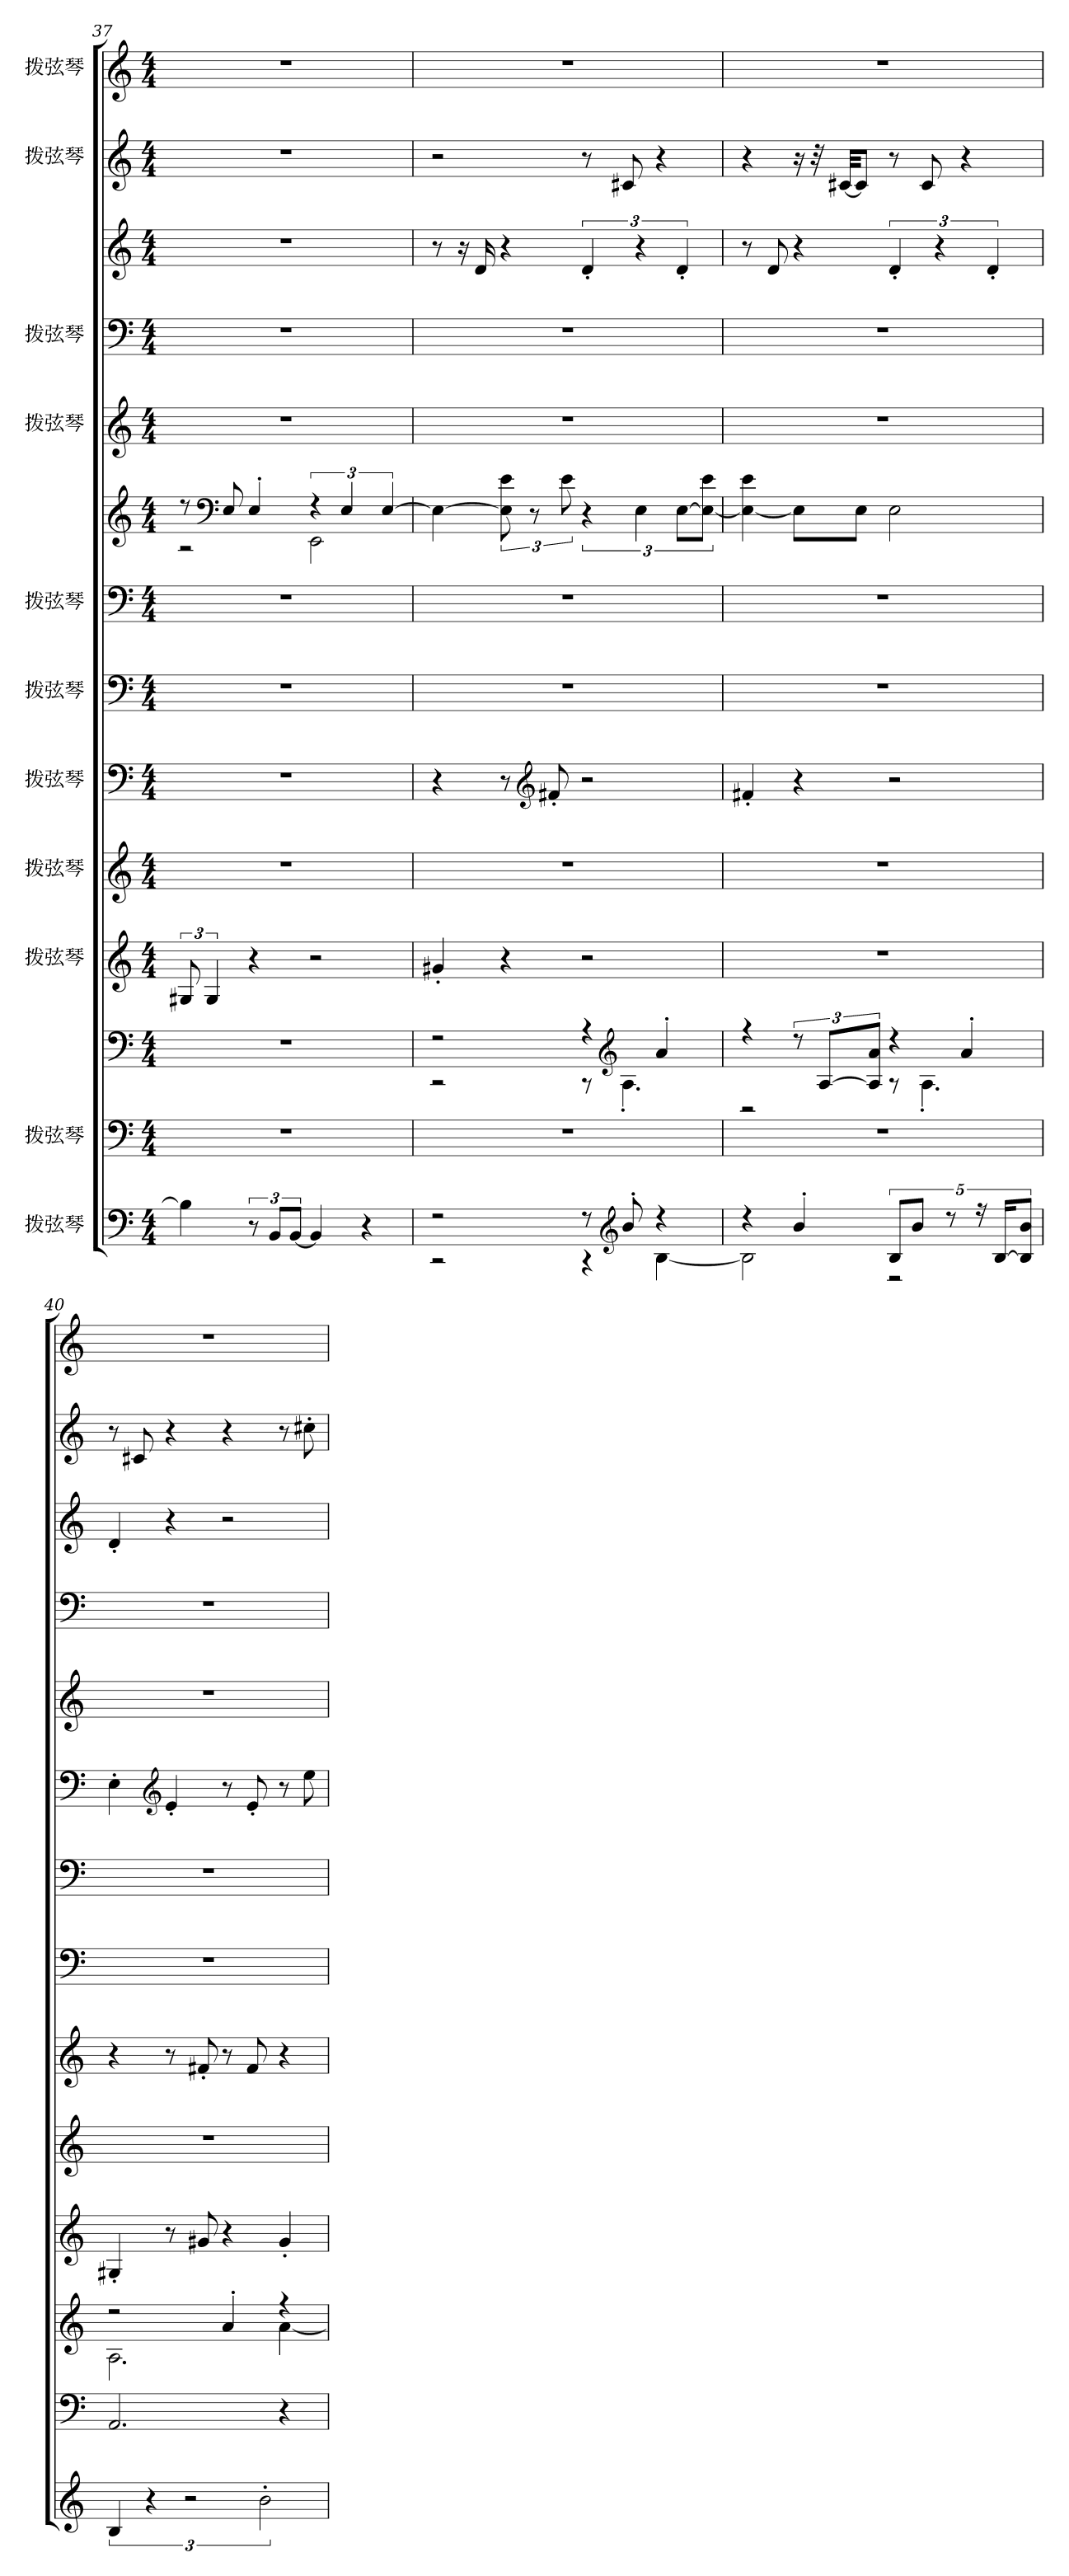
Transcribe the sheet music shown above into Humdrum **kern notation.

**kern	**kern	**kern	**kern	**kern	**kern	**kern	**kern	**kern	**kern	**kern	**kern	**kern	**kern
*part11	*part10	*part10	*part9	*part8	*part7	*part6	*part5	*part5	*part4	*part3	*part3	*part2	*part1
*staff14	*staff13	*staff12	*staff11	*staff10	*staff9	*staff8	*staff7	*staff6	*staff5	*staff4	*staff3	*staff2	*staff1
*I"拨弦琴	*I"拨弦琴	*	*I"拨弦琴	*I"拨弦琴	*I"拨弦琴	*I"拨弦琴	*I"拨弦琴	*	*I"拨弦琴	*I"拨弦琴	*	*I"拨弦琴	*I"拨弦琴
*clefF4	*clefF4	*clefF4	*clefG2	*clefG2	*clefF4	*clefF4	*clefF4	*clefG2	*clefG2	*clefF4	*clefG2	*clefG2	*clefG2
*k[]	*k[]	*k[]	*k[]	*k[]	*k[]	*k[]	*k[]	*k[]	*k[]	*k[]	*k[]	*k[]	*k[]
*M4/4	*M4/4	*M4/4	*M4/4	*M4/4	*M4/4	*M4/4	*M4/4	*M4/4	*M4/4	*M4/4	*M4/4	*M4/4	*M4/4
=37	=37	=37	=37	=37	=37	=37	=37	=37	=37	=37	=37	=37	=37
*	*	*	*	*	*	*	*	*^	*	*	*	*	*
4B\]	1r	1r	12G#X/	1r	1r	1r	1r	8r	2r	1r	1r	1r	1r	1r
.	.	.	6G#/	.	.	.	.	.	.	.	.	.	.	.
*	*	*	*	*	*	*	*	*clefF4	*	*	*	*	*	*
.	.	.	.	.	.	.	.	8E/	.	.	.	.	.	.
12r	.	.	4r	.	.	.	.	4E'/	.	.	.	.	.	.
12BB/L	.	.	.	.	.	.	.	.	.	.	.	.	.	.
[12BB/J	.	.	.	.	.	.	.	.	.	.	.	.	.	.
4BB/]	.	.	2r	.	.	.	.	6r	2EE\	.	.	.	.	.
.	.	.	.	.	.	.	.	6E/	.	.	.	.	.	.
4r	.	.	.	.	.	.	.	.	.	.	.	.	.	.
.	.	.	.	.	.	.	.	[6E/	.	.	.	.	.	.
*	*	*	*	*	*	*	*	*v	*v	*	*	*	*	*
!!LO:PB:g=z
=38	=38	=38	=38	=38	=38	=38	=38	=38	=38	=38	=38	=38	=38
*^	*	*^	*	*	*	*	*	*	*	*	*	*	*
2r	2r	1r	2r	2r	4g#X'/	1r	4r	1r	1r	4E\_	1r	1r	8r	2r	1r
.	.	.	.	.	.	.	.	.	.	.	.	.	16r	.	.
.	.	.	.	.	.	.	.	.	.	.	.	.	16d/	.	.
.	.	.	.	.	4r	.	8r	.	.	12E\] 12e\	.	.	4r	.	.
.	.	.	.	.	.	.	.	.	.	12r	.	.	.	.	.
*	*	*	*	*	*	*	*clefG2	*	*	*	*	*	*	*	*
.	.	.	.	.	.	.	8f#X'/	.	.	.	.	.	.	.	.
.	.	.	.	.	.	.	.	.	.	12e\	.	.	.	.	.
8r	4r	.	4r	8r	2r	.	2r	.	.	6r	.	.	6d'/	8r	.
*clefG2	*	*	*clefG2	*	*	*	*	*	*	*	*	*	*	*	*
8b'/	.	.	.	4.A'\	.	.	.	.	.	.	.	.	.	8c#X/	.
.	.	.	.	.	.	.	.	.	.	6E\	.	.	6r	.	.
4r	[4B\	.	4a'/	.	.	.	.	.	.	.	.	.	.	4r	.
.	.	.	.	.	.	.	.	.	.	[12E\L	.	.	6d'/	.	.
.	.	.	.	.	.	.	.	.	.	12E\_ 12e\J	.	.	.	.	.
=39	=39	=39	=39	=39	=39	=39	=39	=39	=39	=39	=39	=39	=39	=39	=39
4r	2B\]	1r	4r	2r	1r	1r	4f#X'/	1r	1r	4E\_ 4e\	1r	1r	8r	4r	1r
.	.	.	.	.	.	.	.	.	.	.	.	.	8d/	.	.
4b'/	.	.	12r	.	.	.	4r	.	.	8E\L]	.	.	4r	16r	.
.	.	.	.	.	.	.	.	.	.	.	.	.	.	32r	.
.	.	.	[12A/L	.	.	.	.	.	.	.	.	.	.	.	.
.	.	.	.	.	.	.	.	.	.	.	.	.	.	[32c#X/KKL	.
.	.	.	.	.	.	.	.	.	.	8E\J	.	.	.	8c#/J]	.
.	.	.	12A/] 12a/J	.	.	.	.	.	.	.	.	.	.	.	.
10B/L	2r	.	4r	8r	.	.	2r	.	.	2E\	.	.	6d'/	8r	.
10b/J	.	.	.	.	.	.	.	.	.	.	.	.	.	.	.
.	.	.	.	4.A'\	.	.	.	.	.	.	.	.	.	8c#/	.
.	.	.	.	.	.	.	.	.	.	.	.	.	6r	.	.
10r	.	.	.	.	.	.	.	.	.	.	.	.	.	.	.
.	.	.	4a'/	.	.	.	.	.	.	.	.	.	.	4r	.
20r	.	.	.	.	.	.	.	.	.	.	.	.	.	.	.
.	.	.	.	.	.	.	.	.	.	.	.	.	6d'/	.	.
[20B/KL	.	.	.	.	.	.	.	.	.	.	.	.	.	.	.
10B/] 10b/J	.	.	.	.	.	.	.	.	.	.	.	.	.	.	.
*v	*v	*	*	*	*	*	*	*	*	*	*	*	*	*	*
!!LO:PB:g=z
=40	=40	=40	=40	=40	=40	=40	=40	=40	=40	=40	=40	=40	=40	=40
6B/	2.AA/	2r	2.A\	4G#X'/	1r	4r	1r	1r	4E'\	1r	1r	4d'/	8r	1r
.	.	.	.	.	.	.	.	.	.	.	.	.	8c#X/	.
6r	.	.	.	.	.	.	.	.	.	.	.	.	.	.
*	*	*	*	*	*	*	*	*	*clefG2	*	*	*	*	*
.	.	.	.	8r	.	8r	.	.	4e'/	.	.	4r	4r	.
3r	.	.	.	.	.	.	.	.	.	.	.	.	.	.
.	.	.	.	8g#X/	.	8f#X'/	.	.	.	.	.	.	.	.
.	.	4a'/	.	4r	.	8r	.	.	8r	.	.	2r	4r	.
.	.	.	.	.	.	8f#/	.	.	8e'/	.	.	.	.	.
3b'\	.	.	.	.	.	.	.	.	.	.	.	.	.	.
.	4r	4r	[4a\	4g#'/	.	4r	.	.	8r	.	.	.	8r	.
.	.	.	.	.	.	.	.	.	8ee\	.	.	.	8cc#X'\	.
*	*	*v	*v	*	*	*	*	*	*	*	*	*	*	*
=	=	=	=	=	=	=	=	=	=	=	=	=	=
*-	*-	*-	*-	*-	*-	*-	*-	*-	*-	*-	*-	*-	*-
